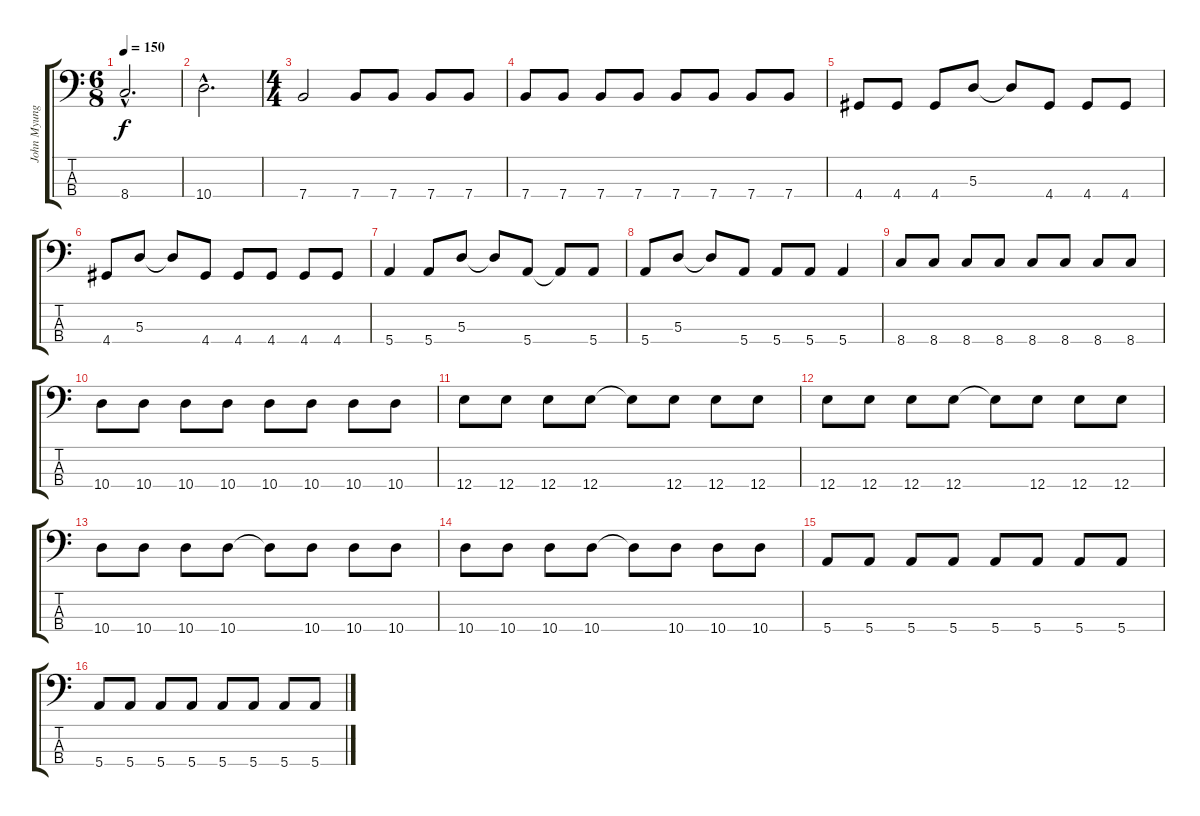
\track ("John Myung: Bass" "John Myung") {instrument electricbassfinger}
\staff {score tabs}
\tuning (G2 D2 A1 E1) {hide}
\ts (6 8)
\tempo 150
\clef f4
\ks c
8.4{hac}.2{d dy f} |
10.4{hac}.2{d} |
\ts (4 4)
7.4.2 7.4.8 7.4.8 7.4.8 7.4.8 |
7.4.8 7.4.8 7.4.8 7.4.8 7.4.8 7.4.8 7.4.8 7.4.8 |
4.4.8 4.4.8 4.4.8 5.3.8 5.3{t}.8 4.4.8 4.4.8 4.4.8 |
4.4.8 5.3.8 5.3{t}.8 4.4.8 4.4.8 4.4.8 4.4.8 4.4.8 |
5.4.4 5.4.8 5.3.8 5.3{t}.8 5.4.8 5.4{t}.8 5.4.8 |
5.4.8 5.3.8 5.3{t}.8 5.4.8 5.4.8 5.4.8 5.4.4 |
8.4.8 8.4.8 8.4.8 8.4.8 8.4.8 8.4.8 8.4.8 8.4.8 |
10.4.8 10.4.8 10.4.8 10.4.8 10.4.8 10.4.8 10.4.8 10.4.8 |
12.4.8 12.4.8 12.4.8 12.4.8 12.4{t}.8 12.4.8 12.4.8 12.4.8 |
12.4.8 12.4.8 12.4.8 12.4.8 12.4{t}.8 12.4.8 12.4.8 12.4.8 |
10.4.8 10.4.8 10.4.8 10.4.8 10.4{t}.8 10.4.8 10.4.8 10.4.8 |
10.4.8 10.4.8 10.4.8 10.4.8 10.4{t}.8 10.4.8 10.4.8 10.4.8 |
5.4.8 5.4.8 5.4.8 5.4.8 5.4.8 5.4.8 5.4.8 5.4.8 |
5.4.8 5.4.8 5.4.8 5.4.8 5.4.8 5.4.8 5.4.8 5.4.8
